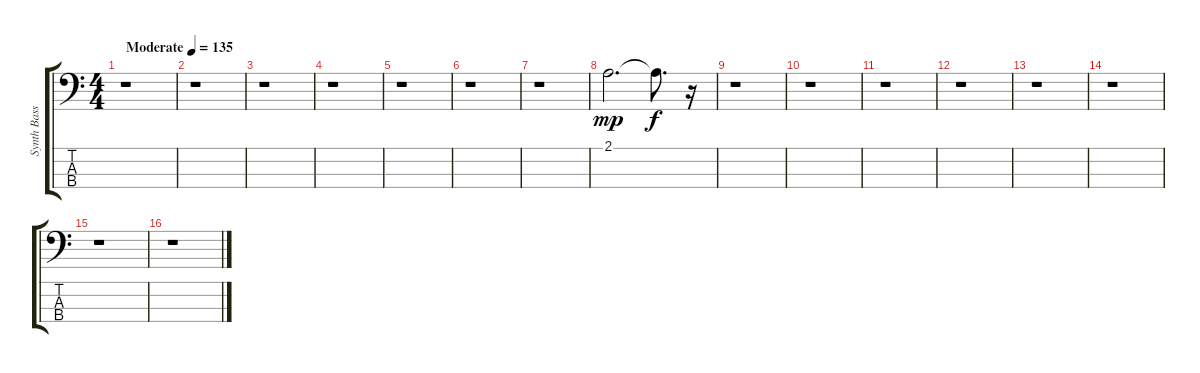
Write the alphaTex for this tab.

\track ("Synth Bass" "Synth Bass") {instrument synthbass1}
\staff {score tabs}
\tuning (G2 D2 A1 E1) {hide}
\ts (4 4)
\tempo (135 "Moderate")
\clef f4
\ks c
r.1{dy mp instrument synthbass1} |
r.1 |
r.1 |
r.1 |
r.1 |
r.1 |
r.1 |
2.1.2{d} 2.1{t}.8{d dy f} r.16 |
r.1 |
r.1 |
r.1 |
r.1 |
r.1 |
r.1 |
r.1 |
r.1
